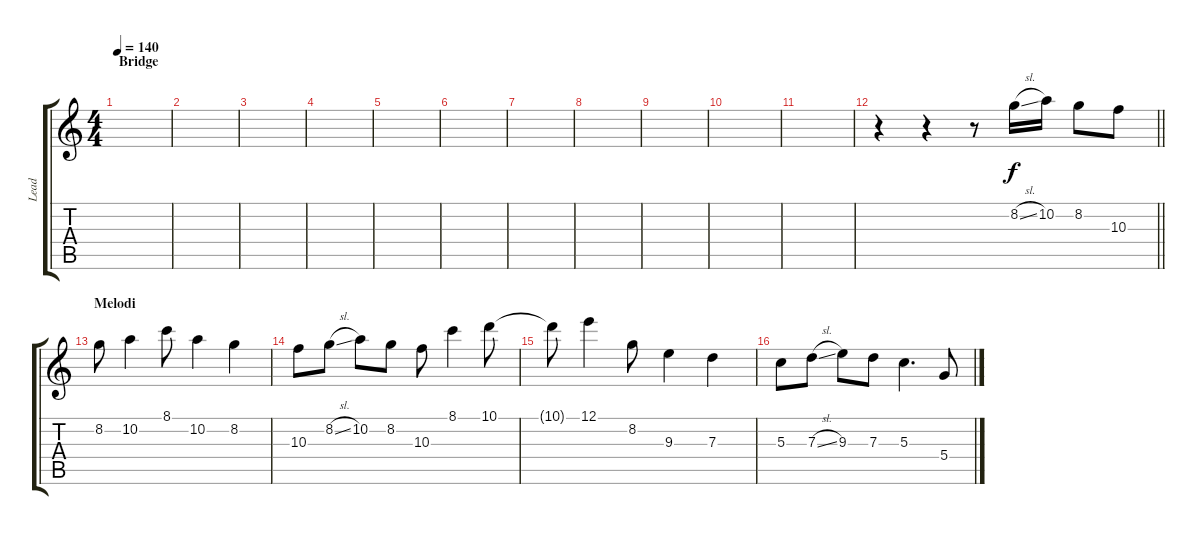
\track ("Lead" "Lead") {instrument overdrivenguitar}
\staff {score tabs}
\tuning (E4 B3 G3 D3 A2 E2) {hide}
\ts (4 4)
\section ("" "Bridge")
\tempo 140
\clef g2
\ks c
|
|
|
|
|
|
|
|
|
|
|
\barLineRight lightlight
r.4 r.4 r.8{volume 13 instrument overdrivenguitar} 8.2{sl}.16 10.2.16 8.2.8 10.3.8 |
\section ("" "Melodi")
8.2.8 10.2.4 8.1.8 10.2.4 8.2.4 |
10.3.8 8.2{sl}.8 10.2.8 8.2.8 10.3.8 8.1.4 10.1.8 |
10.1{t}.8 12.1.4 8.2.8 9.3.4 7.3.4 |
5.3.8 7.3{sl}.8 9.3.8 7.3.8 5.3.4{d} 5.4.8
